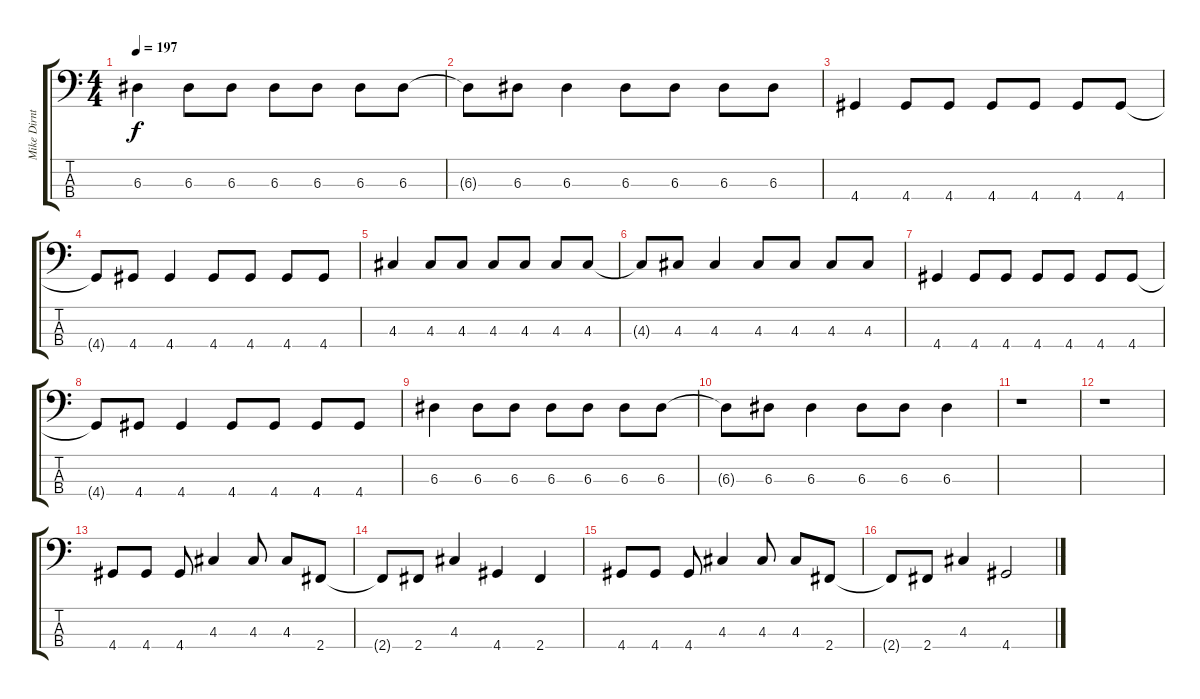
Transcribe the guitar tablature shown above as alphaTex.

\track ("Mike Dirnt (Bass)" "Mike Dirnt") {instrument electricbasspick}
\staff {score tabs}
\tuning (G2 D2 A1 E1) {hide}
\ts (4 4)
\tempo 197
\clef f4
\ks c
6.3.4{dy f} 6.3.8 6.3.8 6.3.8 6.3.8 6.3.8 6.3.8 |
6.3{t}.8 6.3.8 6.3.4 6.3.8 6.3.8 6.3.8 6.3.8 |
4.4.4 4.4.8 4.4.8 4.4.8 4.4.8 4.4.8 4.4.8 |
4.4{t}.8 4.4.8 4.4.4 4.4.8 4.4.8 4.4.8 4.4.8 |
4.3.4 4.3.8 4.3.8 4.3.8 4.3.8 4.3.8 4.3.8 |
4.3{t}.8 4.3.8 4.3.4 4.3.8 4.3.8 4.3.8 4.3.8 |
4.4.4 4.4.8 4.4.8 4.4.8 4.4.8 4.4.8 4.4.8 |
4.4{t}.8 4.4.8 4.4.4 4.4.8 4.4.8 4.4.8 4.4.8 |
6.3.4 6.3.8 6.3.8 6.3.8 6.3.8 6.3.8 6.3.8 |
6.3{t}.8 6.3.8 6.3.4 6.3.8 6.3.8 6.3.4 |
r.1 |
r.1 |
4.4.8 4.4.8 4.4.8 4.3.4 4.3.8 4.3.8 2.4.8 |
2.4{t}.8 2.4.8 4.3.4 4.4.4 2.4.4 |
4.4.8 4.4.8 4.4.8 4.3.4 4.3.8 4.3.8 2.4.8 |
2.4{t}.8 2.4.8 4.3.4 4.4.2
